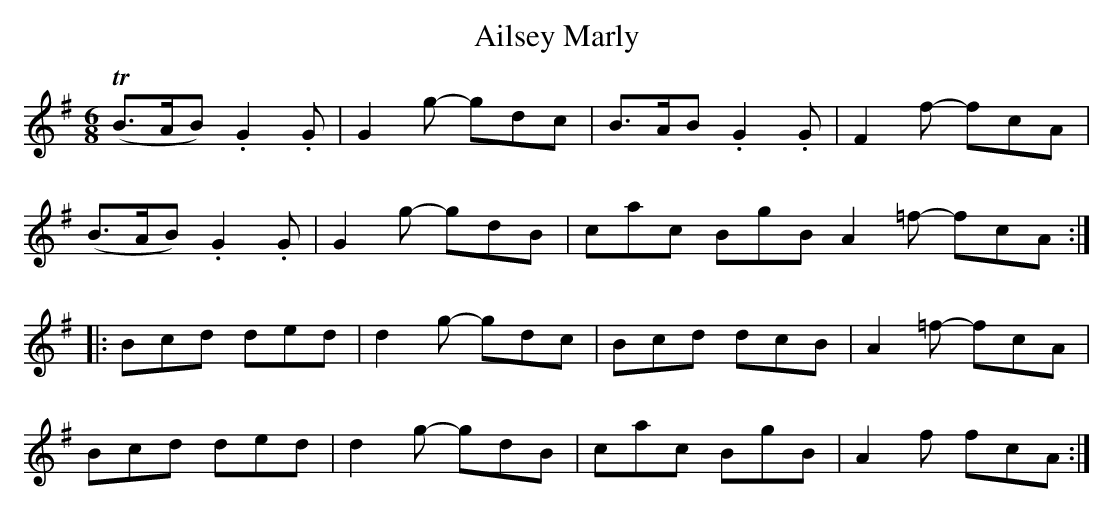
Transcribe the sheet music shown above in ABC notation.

X:1
T:Ailsey Marly
M:6/8
L:1/8
K:G
(TB>AB).G2.G|G2g- gdc|B>AB .G2.G|F2f- fcA|
(B>AB) .G2.G|G2g- gdB|cac BgB A2=f- fcA:|
|:Bcd ded|d2g- gdc|Bcd dcB|A2=f- fcA|
Bcd ded|d2g- gdB|cac BgB|A2-f fcA:|]
